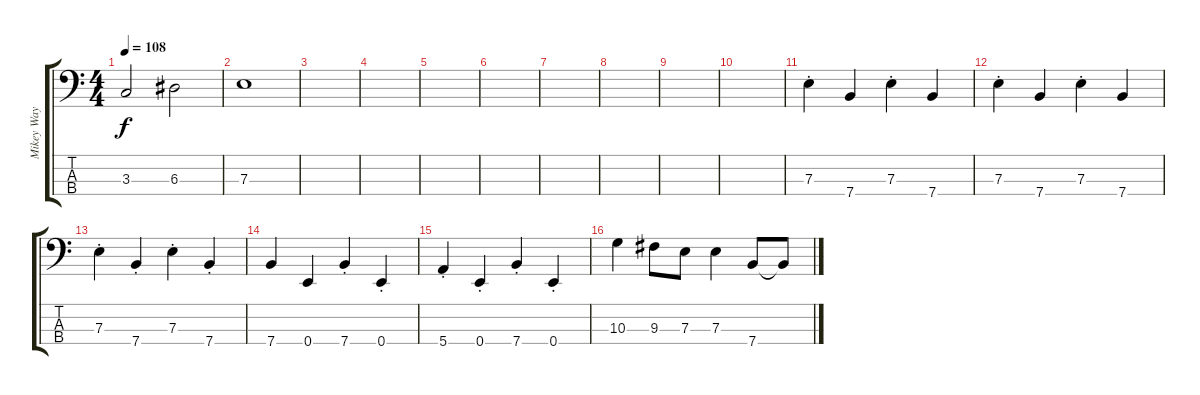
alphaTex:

\track ("Mikey Way (Bass Guitar)" "Mikey Way ") {instrument electricbassfinger}
\staff {score tabs}
\tuning (G2 D2 A1 E1) {hide}
\ts (4 4)
\tempo 108
\clef f4
\ks c
3.3.2{dy f} 6.3.2 |
7.3.1 |
|
|
|
|
|
|
|
|
7.3{st}.4 7.4.4 7.3{st}.4 7.4.4 |
7.3{st}.4 7.4.4 7.3{st}.4 7.4.4 |
7.3{st}.4 7.4{st}.4 7.3{st}.4 7.4{st}.4 |
7.4.4 0.4.4 7.4{st}.4 0.4{st}.4 |
5.4{st}.4 0.4{st}.4 7.4{st}.4 0.4{st}.4 |
10.3.4 9.3.8 7.3.8 7.3.4 7.4.8 7.4{t}.8
